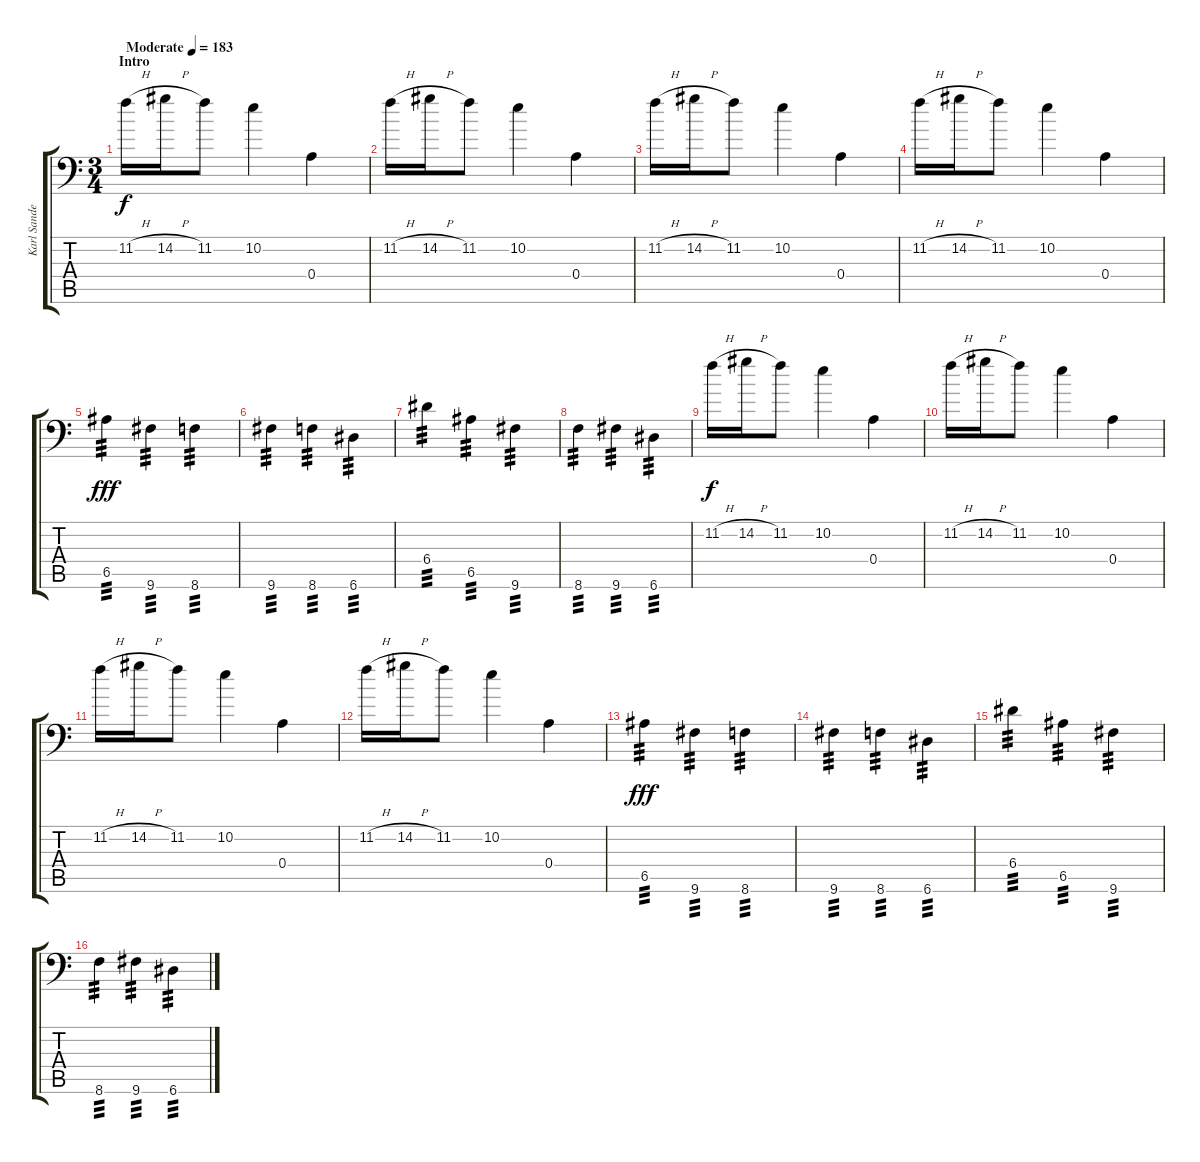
\track ("Karl Sanders" "Karl Sande") {instrument overdrivenguitar}
\staff {score tabs}
\tuning (B3 Gb3 D3 A2 E2 A1) {hide}
\ts (3 4)
\section ("" "Intro")
\tempo (183 "Moderate")
\clef f4
\ks c
11.2{h}.16{dy f instrument overdrivenguitar} 14.2{h}.16 11.2.8 10.2.4 0.4.4 |
11.2{h}.16 14.2{h}.16 11.2.8 10.2.4 0.4.4 |
11.2{h}.16 14.2{h}.16 11.2.8 10.2.4 0.4.4 |
11.2{h}.16 14.2{h}.16 11.2.8 10.2.4 0.4.4 |
6.5.4{tp 3 dy fff} 9.6.4{tp 3} 8.6.4{tp 3} |
9.6.4{tp 3} 8.6.4{tp 3} 6.6.4{tp 3} |
6.4.4{tp 3} 6.5.4{tp 3} 9.6.4{tp 3} |
8.6.4{tp 3} 9.6.4{tp 3} 6.6.4{tp 3} |
11.2{h}.16{dy f} 14.2{h}.16 11.2.8 10.2.4 0.4.4 |
11.2{h}.16 14.2{h}.16 11.2.8 10.2.4 0.4.4 |
11.2{h}.16 14.2{h}.16 11.2.8 10.2.4 0.4.4 |
11.2{h}.16 14.2{h}.16 11.2.8 10.2.4 0.4.4 |
6.5.4{tp 3 dy fff} 9.6.4{tp 3} 8.6.4{tp 3} |
9.6.4{tp 3} 8.6.4{tp 3} 6.6.4{tp 3} |
6.4.4{tp 3} 6.5.4{tp 3} 9.6.4{tp 3} |
8.6.4{tp 3} 9.6.4{tp 3} 6.6.4{tp 3}
